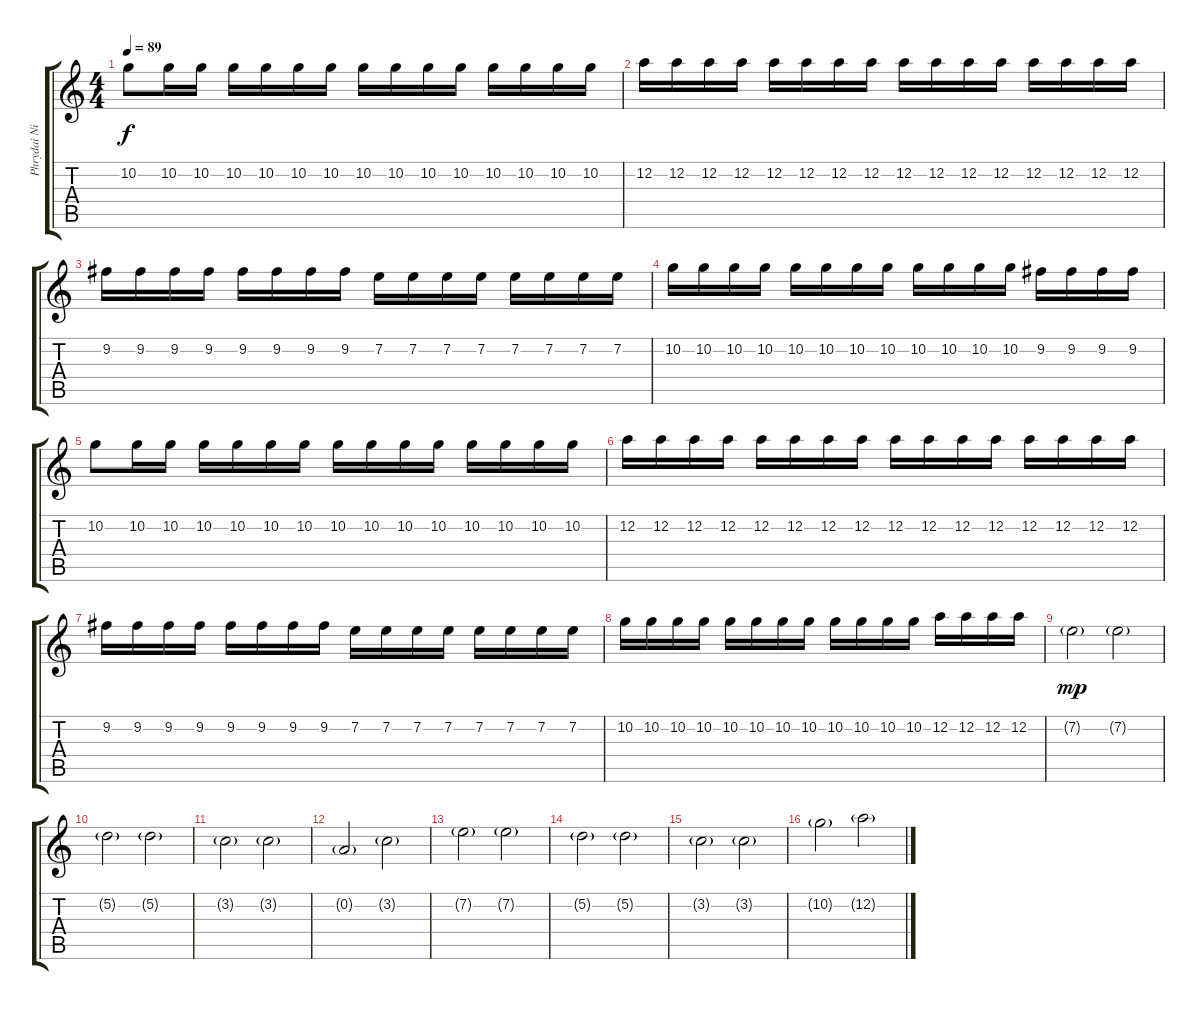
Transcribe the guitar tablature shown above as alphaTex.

\track ("Phrydai Niday" "Phrydai Ni") {instrument acousticguitarsteel}
\staff {score tabs}
\tuning (D4 A3 G3 D3 A2 D2) {hide}
\ts (4 4)
\tempo 89
\clef g2
\ks c
10.2.8{dy f} 10.2.16 10.2.16 10.2.16 10.2.16 10.2.16 10.2.16 10.2.16 10.2.16 10.2.16 10.2.16 10.2.16 10.2.16 10.2.16 10.2.16 |
12.2.16 12.2.16 12.2.16 12.2.16 12.2.16 12.2.16 12.2.16 12.2.16 12.2.16 12.2.16 12.2.16 12.2.16 12.2.16 12.2.16 12.2.16 12.2.16 |
9.2.16 9.2.16 9.2.16 9.2.16 9.2.16 9.2.16 9.2.16 9.2.16 7.2.16 7.2.16 7.2.16 7.2.16 7.2.16 7.2.16 7.2.16 7.2.16 |
10.2.16 10.2.16 10.2.16 10.2.16 10.2.16 10.2.16 10.2.16 10.2.16 10.2.16 10.2.16 10.2.16 10.2.16 9.2.16 9.2.16 9.2.16 9.2.16 |
10.2.8 10.2.16 10.2.16 10.2.16 10.2.16 10.2.16 10.2.16 10.2.16 10.2.16 10.2.16 10.2.16 10.2.16 10.2.16 10.2.16 10.2.16 |
12.2.16 12.2.16 12.2.16 12.2.16 12.2.16 12.2.16 12.2.16 12.2.16 12.2.16 12.2.16 12.2.16 12.2.16 12.2.16 12.2.16 12.2.16 12.2.16 |
9.2.16 9.2.16 9.2.16 9.2.16 9.2.16 9.2.16 9.2.16 9.2.16 7.2.16 7.2.16 7.2.16 7.2.16 7.2.16 7.2.16 7.2.16 7.2.16 |
10.2.16 10.2.16 10.2.16 10.2.16 10.2.16 10.2.16 10.2.16 10.2.16 10.2.16 10.2.16 10.2.16 10.2.16 12.2.16 12.2.16 12.2.16 12.2.16 |
7.2{g}.2{dy mp} 7.2{g}.2 |
5.2{g}.2 5.2{g}.2 |
3.2{g}.2 3.2{g}.2 |
0.2{g}.2 3.2{g}.2 |
7.2{g}.2 7.2{g}.2 |
5.2{g}.2 5.2{g}.2 |
3.2{g}.2 3.2{g}.2 |
10.2{g}.2 12.2{g}.2
